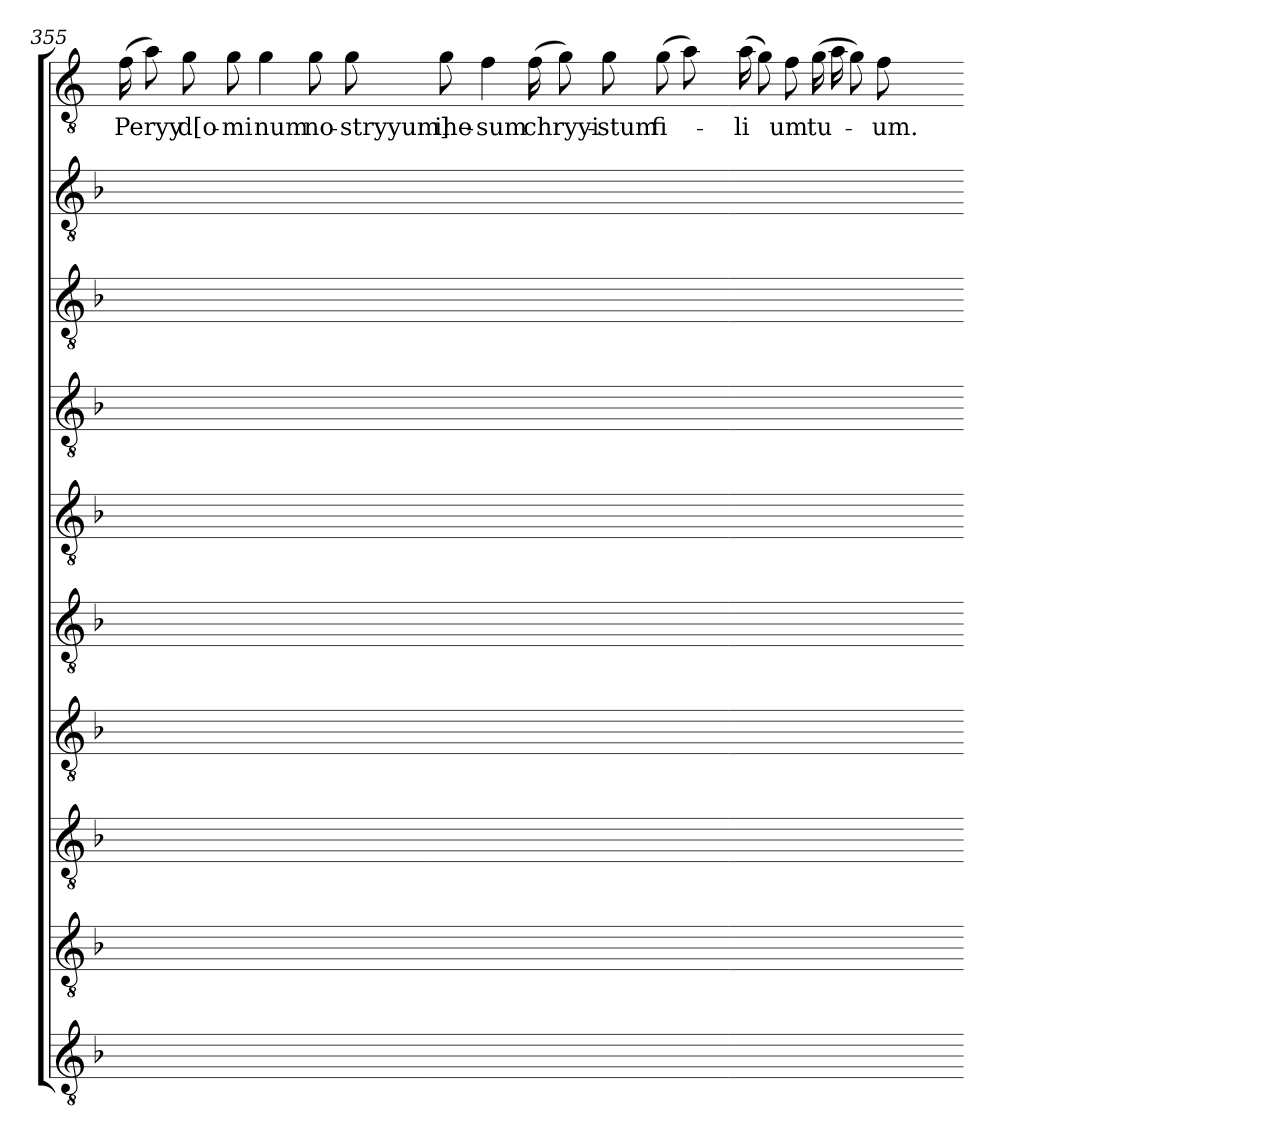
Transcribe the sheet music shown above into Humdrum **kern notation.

**kern	**kern	**kern	**kern	**kern	**kern	**kern	**kern	**kern	**kern	**text
*part10	*part9	*part8	*part7	*part6	*part5	*part4	*part3	*part2	*part1	*part1
*staff10	*staff9	*staff8	*staff7	*staff6	*staff5	*staff4	*staff3	*staff2	*staff1	*staff1
*clefGv2	*clefGv2	*clefGv2	*clefGv2	*clefGv2	*clefGv2	*clefGv2	*clefGv2	*clefGv2	*clefGv2	*
*k[b-]	*k[b-]	*k[b-]	*k[b-]	*k[b-]	*k[b-]	*k[b-]	*k[b-]	*k[b-]	*k[]	*
=355	=355	=355	=355	=355	=355	=355	=355	=355	=355	=355
1ryy	1ryy	1ryy	1ryy	1ryy	1ryy	1ryy	1ryy	1ryy	(16f	Peryy
.	.	.	.	.	.	.	.	.	8a)	.
.	.	.	.	.	.	.	.	.	8g	d[o-
.	.	.	.	.	.	.	.	.	8g	mi
.	.	.	.	.	.	.	.	.	4g	-num
.	.	.	.	.	.	.	.	.	8g	no-
.	.	.	.	.	.	.	.	.	8g	-stryyum]
.	.	.	.	.	.	.	.	.	16ryy	.
=356-	=356-	=356-	=356-	=356-	=356-	=356-	=356-	=356-	=356-	=356-
1ryy	1ryy	1ryy	1ryy	1ryy	1ryy	1ryy	1ryy	1ryy	8g	ihe-
.	.	.	.	.	.	.	.	.	4f	-sum
.	.	.	.	.	.	.	.	.	(16f	chryyi-
.	.	.	.	.	.	.	.	.	8g)	.
.	.	.	.	.	.	.	.	.	8g	-stum
.	.	.	.	.	.	.	.	.	(8g	fi-
.	.	.	.	.	.	.	.	.	8a)	.
.	.	.	.	.	.	.	.	.	16ryy	.
=357-	=357-	=357-	=357-	=357-	=357-	=357-	=357-	=357-	=357-	=357-
1ryy	1ryy	1ryy	1ryy	1ryy	1ryy	1ryy	1ryy	1ryy	(16a	li
.	.	.	.	.	.	.	.	.	8g)	.
.	.	.	.	.	.	.	.	.	8f	-um
.	.	.	.	.	.	.	.	.	(16g	tu-
.	.	.	.	.	.	.	.	.	16a	.
.	.	.	.	.	.	.	.	.	8g)	.
.	.	.	.	.	.	.	.	.	8f	-um.
.	.	.	.	.	.	.	.	.	16ryy	.
.	.	.	.	.	.	.	.	.	4ryy	.
=-	=-	=-	=-	=-	=-	=-	=-	=-	=-	=-
*-	*-	*-	*-	*-	*-	*-	*-	*-	*-	*-
